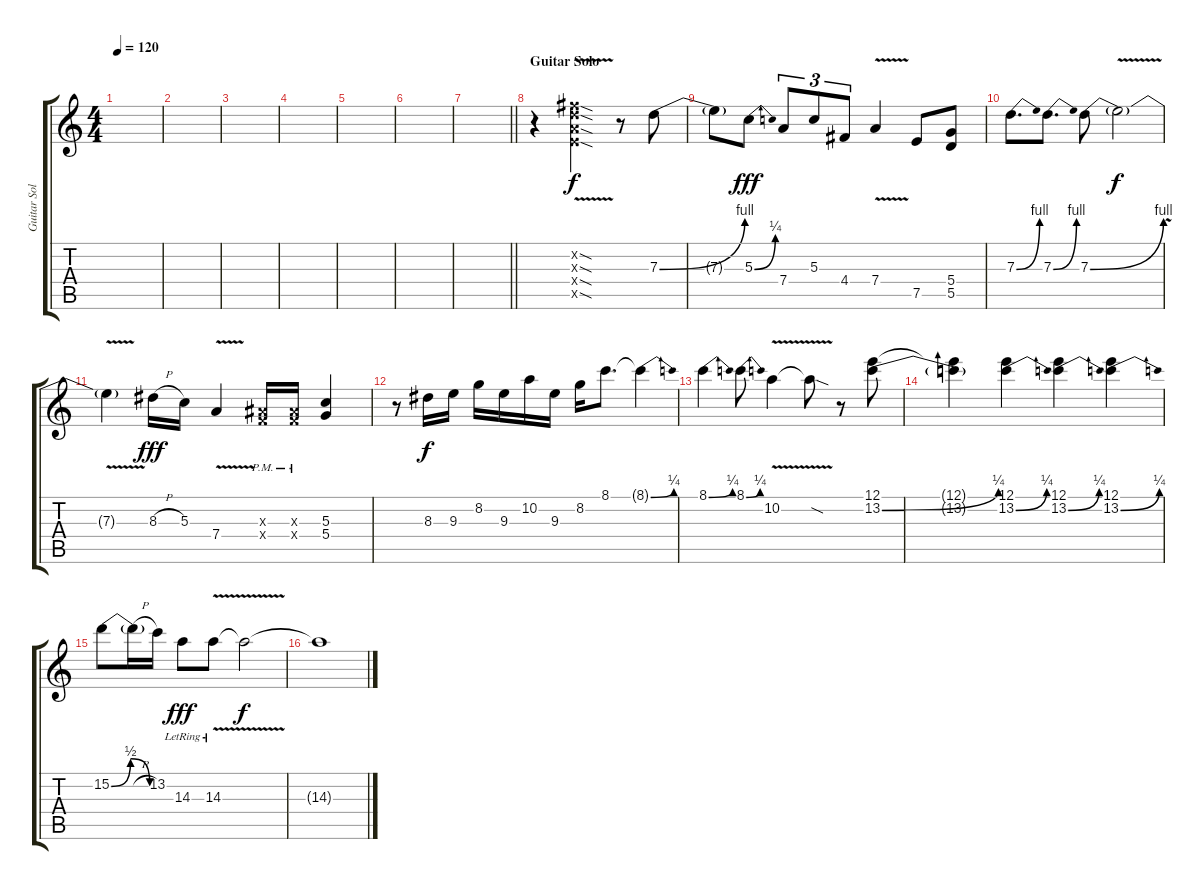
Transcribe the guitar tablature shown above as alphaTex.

\track ("Guitar Solos (Angus Young)" "Guitar Sol") {instrument overdrivenguitar}
\staff {score tabs}
\tuning (E4 B3 G3 D3 A2 E2) {hide}
\ts (4 4)
\tempo 120
\clef g2
\ks c
|
|
|
|
|
|
\barLineRight lightlight
|
\section ("" "Guitar Solo")
r.4 (7.2{v sod x} 7.3{v sod x} 7.4{v sod x} 7.5{v sod x}).2 r.8 7.3{be (bend 0 0 60 4)}.8 |
7.3{t}.8{dy f} 5.3{be (bend 0 0 60 1)}.8{dy fff} 7.4.8{tu (3 2)} 5.3.8{tu (3 2)} 4.4.8{tu (3 2)} 7.4{v}.4 7.5.8 (5.4 5.5).8 |
7.3{be (bend 0 0 60 4)}.8{d} 7.3{be (bend 0 0 60 4)}.8{d} 7.3{be (bend 0 0 60 4)}.8 7.3{v t}.2{dy f} |
7.3{t}.4 8.3{h}.16{dy fff} 5.3.16 7.4{v}.4 (3.3{pm x} 3.4{pm x}).16 (3.3{pm x} 3.4{pm x}).16 (5.3 5.4).4 |
r.8 8.3.16{dy f} 9.3.16 8.2.16 9.3.16 10.2.16 9.3.16 8.2.16 8.1.8{d} 8.1{be (bend 0 0 60 1) t}.4 |
8.1{be (bend 0 0 60 1)}.4 8.1{be (bend 0 0 60 1)}.8 10.2{v}.4 10.2{sod t}.8 r.8 (12.1 13.2{be (bend 0 0 60 1)}).8 |
(12.1{t} 13.2{t}).4 (12.1 13.2{be (bend 0 0 60 1)}).4 (12.1 13.2{be (bend 0 0 60 1)}).4 (12.1 13.2{be (bend 0 0 60 1)}).4 |
15.2{be (bendrelease 0 0 30 2 30 2 60 0)}.8 15.2{h t}.16 13.2.16 14.3{lr}.8{dy fff} 14.3{v lr}.8 14.3{t}.2{dy f} |
14.3{t}.1
